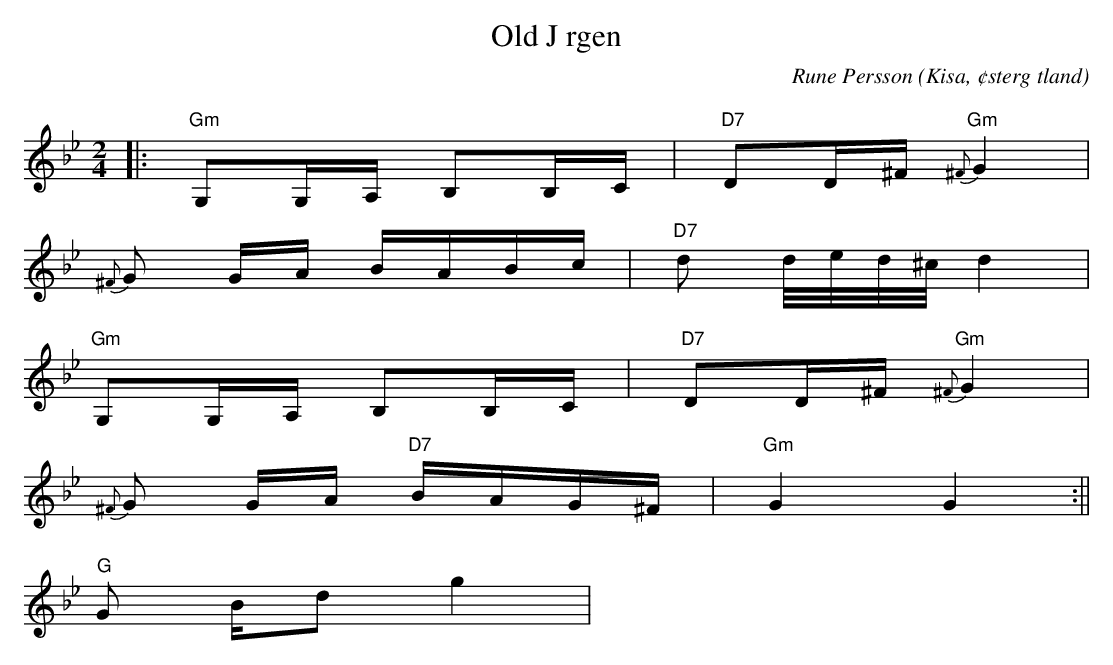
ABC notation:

X:1
T:Old J rgen
C:Rune Persson
O:Kisa, ¢sterg tland
Q:60
M:2/4
L:1/8
K:Gm
|:"Gm"G,G,/A,/ B,B,/C/|"D7"DD/^F/"Gm" {^F}G2|
{^F}G G/A/ B/A/B/c/|"D7"d d/4e/4d/4^c/4 d2|
"Gm"G,G,/A,/ B,B,/C/|"D7"DD/^F/"Gm" {^F}G2|
{^F}G G/A/ "D7"B/A/G/^F/|"Gm"G2 G2:||
"G" G B/d g2|
